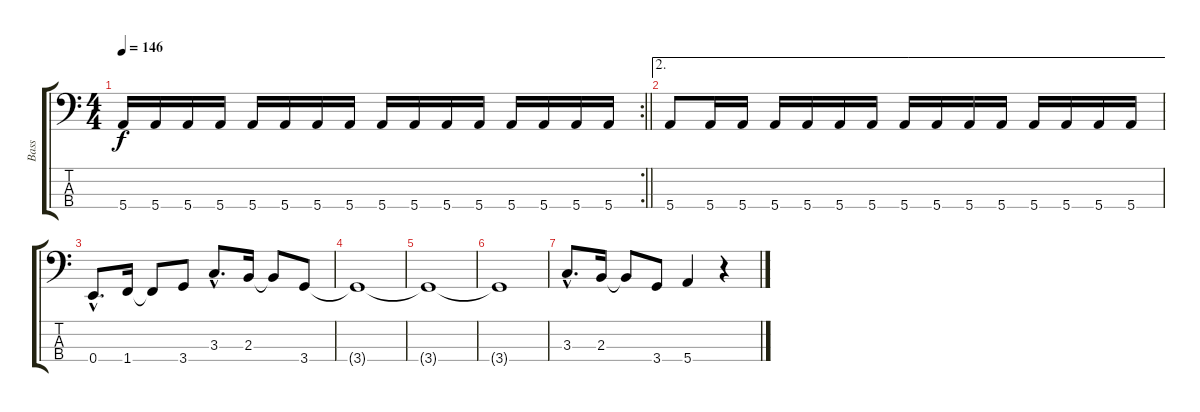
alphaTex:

\track ("Bass" "Bass") {instrument electricbassfinger}
\staff {score tabs}
\tuning (G2 D2 A1 E1) {hide}
\rc 2
\ts (4 4)
\tempo 146
\clef f4
\barLineRight lightlight
\ks c
5.4.16{dy f} 5.4.16 5.4.16 5.4.16 5.4.16 5.4.16 5.4.16 5.4.16 5.4.16 5.4.16 5.4.16 5.4.16 5.4.16 5.4.16 5.4.16 5.4.16 |
\ae 2
5.4.8 5.4.16 5.4.16 5.4.16 5.4.16 5.4.16 5.4.16 5.4.16 5.4.16 5.4.16 5.4.16 5.4.16 5.4.16 5.4.16 5.4.16 |
0.4{hac}.8{d} 1.4.16 1.4{t}.8 3.4.8 3.3{hac}.8{d} 2.3.16 2.3{t}.8 3.4.8 |
3.4{t}.1 |
3.4{t}.1 |
3.4{t}.1 |
3.3{hac}.8{d} 2.3.16 2.3{t}.8 3.4.8 5.4.4 r.4
